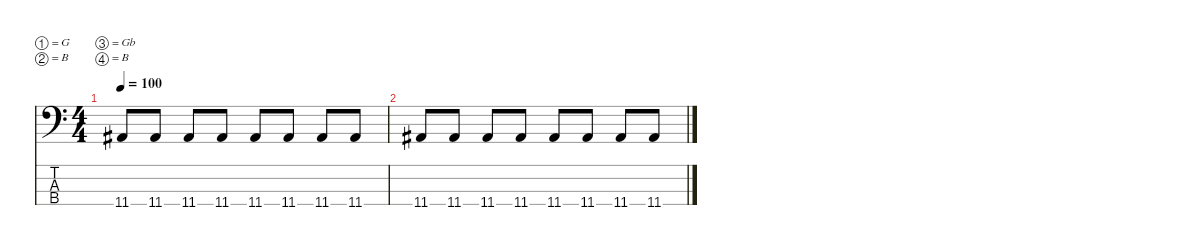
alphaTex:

\defaultSystemsLayout 4
\hideDynamics
\bracketExtendMode nobrackets
\singleTrackTrackNamePolicy hidden
\multiTrackTrackNamePolicy hidden
\firstSystemTrackNameMode fullname
\otherSystemsTrackNameOrientation horizontal
\track ("Electric Bass" "el.bs.") {instrument electricbassfinger}
\staff {score tabs}
\tuning (G2 B1 Gb1 B0)
\ts (4 4)
\tempo 100
\clef f4
\ks c
11.4{acc #}.8{dy mf beam Up} 11.4{acc #}.8{beam Up} 11.4{acc #}.8{beam Up} 11.4{acc #}.8{beam Up} 11.4{acc #}.8{beam Up} 11.4{acc #}.8{beam Up} 11.4{acc #}.8{beam Up} 11.4{acc #}.8{beam Up} |
11.4{acc #}.8{beam Up} 11.4{acc #}.8{beam Up} 11.4{acc #}.8{beam Up} 11.4{acc #}.8{beam Up} 11.4{acc #}.8{beam Up} 11.4{acc #}.8{beam Up} 11.4{acc #}.8{beam Up} 11.4{acc #}.8{beam Up}
